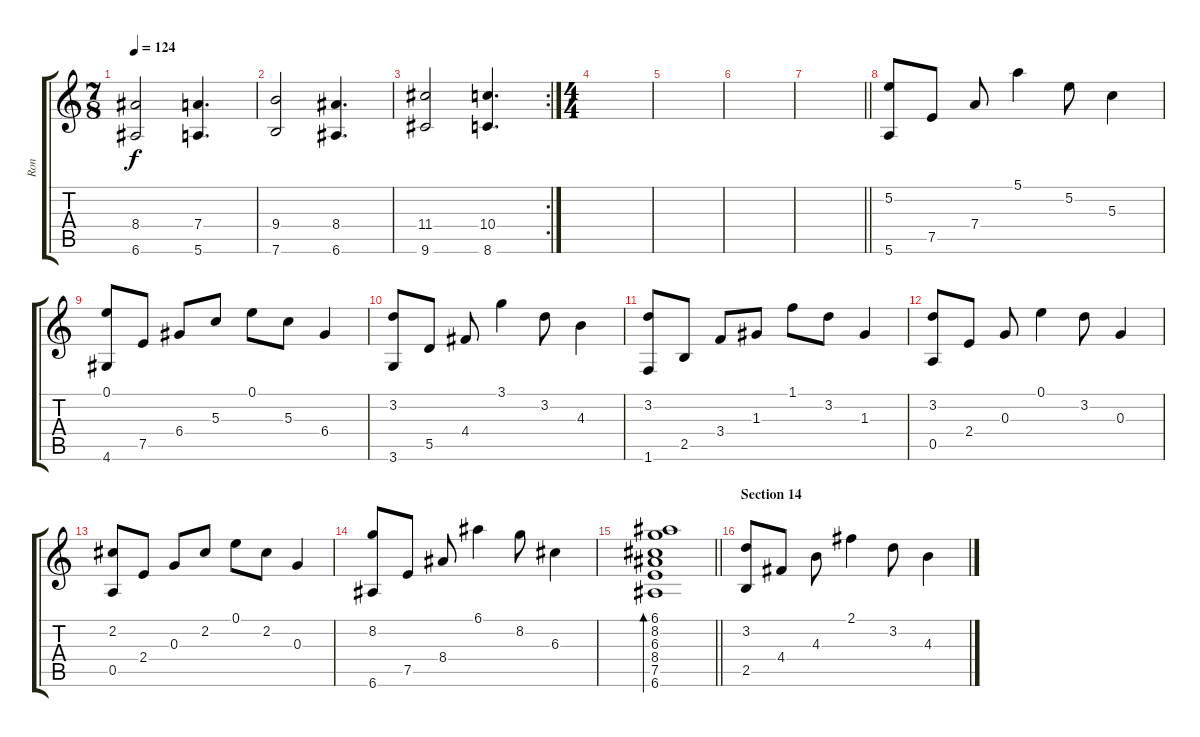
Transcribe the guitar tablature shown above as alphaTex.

\track ("Ron" "Ron") {instrument distortionguitar}
\staff {score tabs}
\tuning (E4 B3 G3 D3 A2 E2) {hide}
\ts (7 8)
\tempo 124
\clef g2
\ks c
(8.4 6.6).2{dy f} (7.4 5.6).4{d} |
(9.4 7.6).2 (8.4 6.6).4{d} |
\rc 2
(11.4 9.6).2 (10.4 8.6).4{d} |
\ts (4 4)
|
|
|
\barLineRight lightlight
|
(5.2 5.6).8{volume 9 instrument acousticguitarsteel} 7.5.8 7.4.8 5.1.4 5.2.8 5.3.4 |
(0.1 4.6).8 7.5.8 6.4.8 5.3.8 0.1.8 5.3.8 6.4.4 |
(3.2 3.6).8 5.5.8 4.4.8 3.1.4 3.2.8 4.3.4 |
(3.2 1.6).8 2.5.8 3.4.8 1.3.8 1.1.8 3.2.8 1.3.4 |
(3.2 0.5).8 2.4.8 0.3.8 0.1.4 3.2.8 0.3.4 |
(2.2 0.5).8 2.4.8 0.3.8 2.2.8 0.1.8 2.2.8 0.3.4 |
(8.2 6.6).8 7.5.8 8.4.8 6.1.4 8.2.8 6.3.4 |
\barLineRight lightlight
(6.1 8.2 6.3 8.4 7.5 6.6).1{bd 120} |
\section ("" "Section 14")
(3.2 2.5).8 4.4.8 4.3.8 2.1.4 3.2.8 4.3.4
